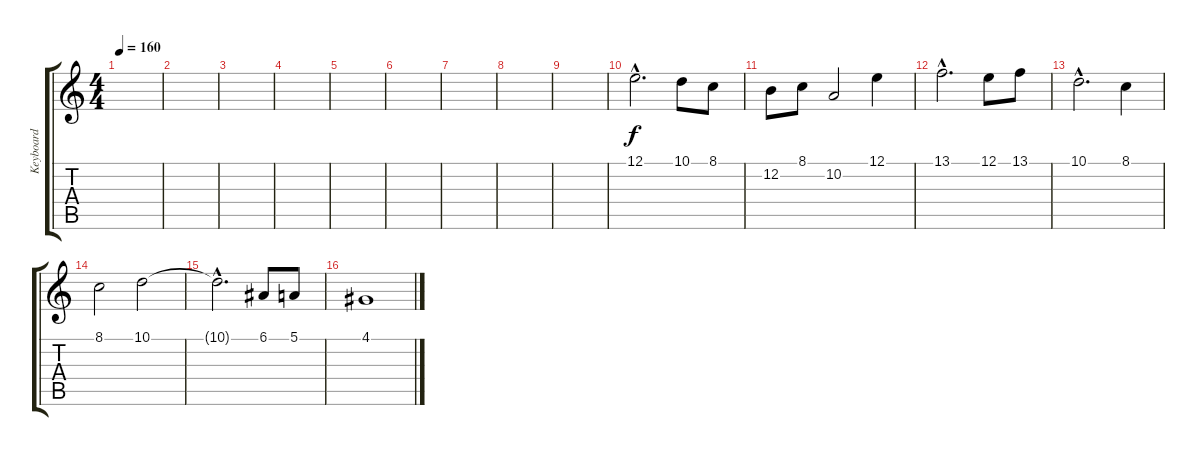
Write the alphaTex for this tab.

\track ("Keyboard" "Keyboard") {instrument lead2sawtooth}
\staff {score tabs}
\tuning (E4 B3 G3 D3 A2 E2) {hide}
\ts (4 4)
\tempo 160
\clef g2
\ks c
|
|
|
|
|
|
|
|
|
12.1{hac}.2{d} 10.1.8 8.1.8 |
12.2.8 8.1.8 10.2.2 12.1.4 |
13.1{hac}.2{d} 12.1.8 13.1.8 |
10.1{hac}.2{d} 8.1.4 |
8.1.2 10.1.2 |
10.1{hac t}.2{d} 6.1.8 5.1.8 |
4.1.1
